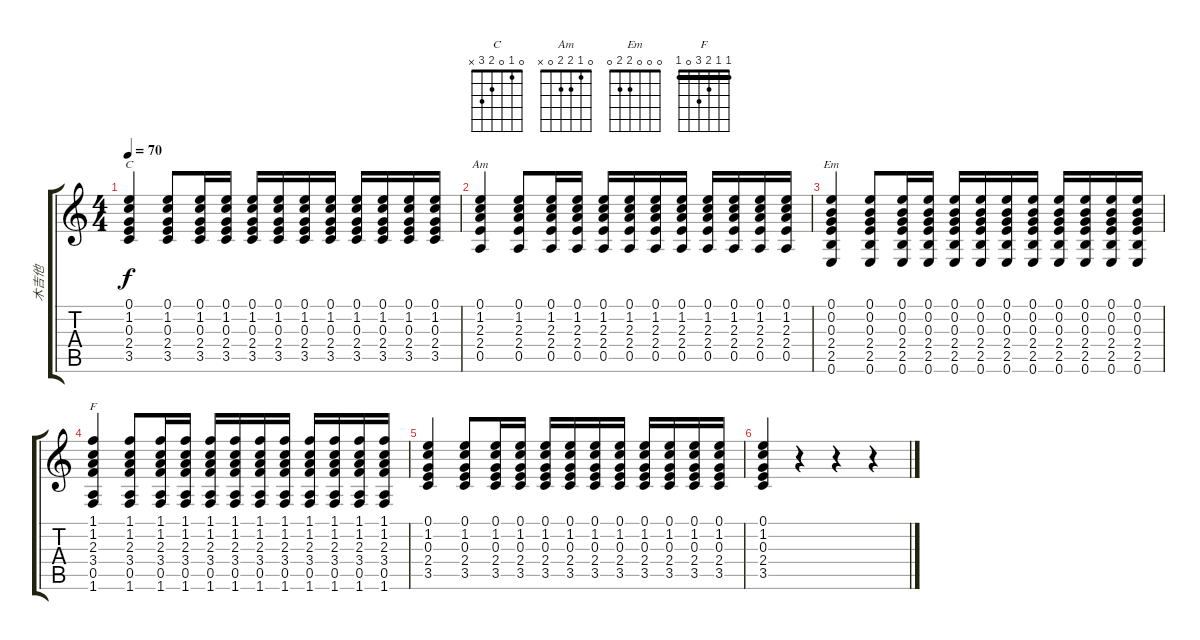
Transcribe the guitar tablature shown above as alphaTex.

\track ("木吉他" "木吉他") {instrument acousticguitarsteel}
\staff {score tabs}
\tuning (E4 B3 G3 D3 A2 E2) {hide}
\chord ("C" 0 1 0 2 3 x)
\chord ("Am" 0 1 2 2 0 x)
\chord ("Em" 0 0 0 2 2 0)
\chord ("F" 1 1 2 3 0 1) {barre 1}
\ts (4 4)
\tempo 70
\clef g2
\ks c
(0.1 1.2 0.3 2.4 3.5).4{ch "C" txt "" dy f} (0.1 1.2 0.3 2.4 3.5).8 (0.1 1.2 0.3 2.4 3.5).16 (0.1 1.2 0.3 2.4 3.5).16 (0.1 1.2 0.3 2.4 3.5).16 (0.1 1.2 0.3 2.4 3.5).16 (0.1 1.2 0.3 2.4 3.5).16 (0.1 1.2 0.3 2.4 3.5).16 (0.1 1.2 0.3 2.4 3.5).16 (0.1 1.2 0.3 2.4 3.5).16 (0.1 1.2 0.3 2.4 3.5).16 (0.1 1.2 0.3 2.4 3.5).16 |
(0.1 1.2 2.3 2.4 0.5).4{ch "Am"} (0.1 1.2 2.3 2.4 0.5).8 (0.1 1.2 2.3 2.4 0.5).16 (0.1 1.2 2.3 2.4 0.5).16 (0.1 1.2 2.3 2.4 0.5).16 (0.1 1.2 2.3 2.4 0.5).16 (0.1 1.2 2.3 2.4 0.5).16 (0.1 1.2 2.3 2.4 0.5).16 (0.1 1.2 2.3 2.4 0.5).16 (0.1 1.2 2.3 2.4 0.5).16 (0.1 1.2 2.3 2.4 0.5).16 (0.1 1.2 2.3 2.4 0.5).16 |
(0.1 0.2 0.3 2.4 2.5 0.6).4{ch "Em"} (0.1 0.2 0.3 2.4 2.5 0.6).8 (0.1 0.2 0.3 2.4 2.5 0.6).16 (0.1 0.2 0.3 2.4 2.5 0.6).16 (0.1 0.2 0.3 2.4 2.5 0.6).16 (0.1 0.2 0.3 2.4 2.5 0.6).16 (0.1 0.2 0.3 2.4 2.5 0.6).16 (0.1 0.2 0.3 2.4 2.5 0.6).16 (0.1 0.2 0.3 2.4 2.5 0.6).16 (0.1 0.2 0.3 2.4 2.5 0.6).16 (0.1 0.2 0.3 2.4 2.5 0.6).16 (0.1 0.2 0.3 2.4 2.5 0.6).16 |
(1.1 1.2 2.3 3.4 0.5 1.6).4{ch "F"} (1.1 1.2 2.3 3.4 0.5 1.6).8 (1.1 1.2 2.3 3.4 0.5 1.6).16 (1.1 1.2 2.3 3.4 0.5 1.6).16 (1.1 1.2 2.3 3.4 0.5 1.6).16 (1.1 1.2 2.3 3.4 0.5 1.6).16 (1.1 1.2 2.3 3.4 0.5 1.6).16 (1.1 1.2 2.3 3.4 0.5 1.6).16 (1.1 1.2 2.3 3.4 0.5 1.6).16 (1.1 1.2 2.3 3.4 0.5 1.6).16 (1.1 1.2 2.3 3.4 0.5 1.6).16 (1.1 1.2 2.3 3.4 0.5 1.6).16 |
(0.1 1.2 0.3 2.4 3.5).4 (0.1 1.2 0.3 2.4 3.5).8 (0.1 1.2 0.3 2.4 3.5).16 (0.1 1.2 0.3 2.4 3.5).16 (0.1 1.2 0.3 2.4 3.5).16 (0.1 1.2 0.3 2.4 3.5).16 (0.1 1.2 0.3 2.4 3.5).16 (0.1 1.2 0.3 2.4 3.5).16 (0.1 1.2 0.3 2.4 3.5).16 (0.1 1.2 0.3 2.4 3.5).16 (0.1 1.2 0.3 2.4 3.5).16 (0.1 1.2 0.3 2.4 3.5).16 |
(0.1 1.2 0.3 2.4 3.5).4 r.4 r.4 r.4
